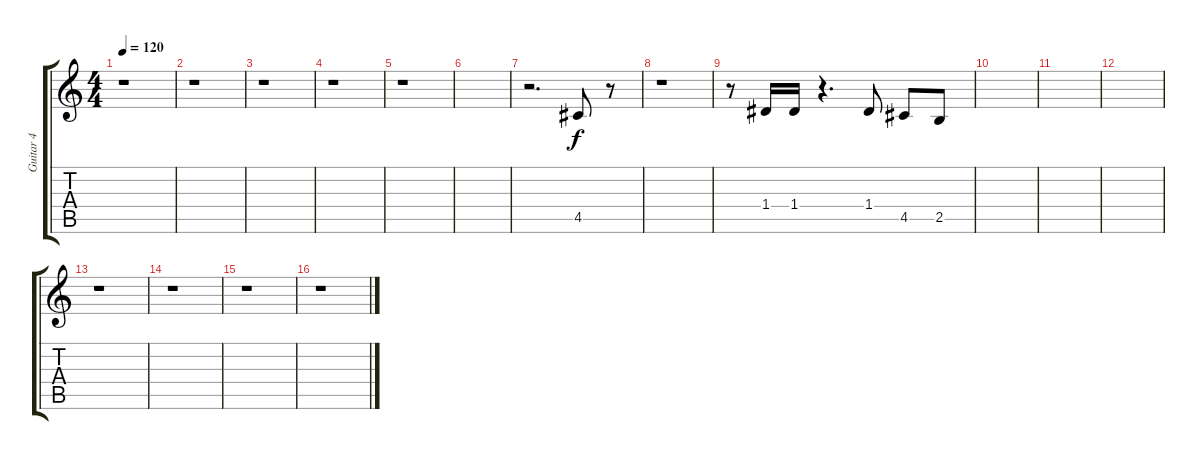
\track ("Guitar 4" "Guitar 4") {instrument electricguitarmuted}
\staff {score tabs}
\tuning (E4 B3 G3 D3 A2 E2) {hide}
\ts (4 4)
\tempo 120
\clef g2
\ks c
r.1{dy f} |
r.1 |
r.1 |
r.1 |
r.1 |
|
r.2{d} 4.5.8 r.8 |
r.1 |
r.8 1.4.16 1.4.16 r.4{d} 1.4.8 4.5.8 2.5.8 |
|
|
|
r.1 |
r.1 |
r.1 |
r.1
